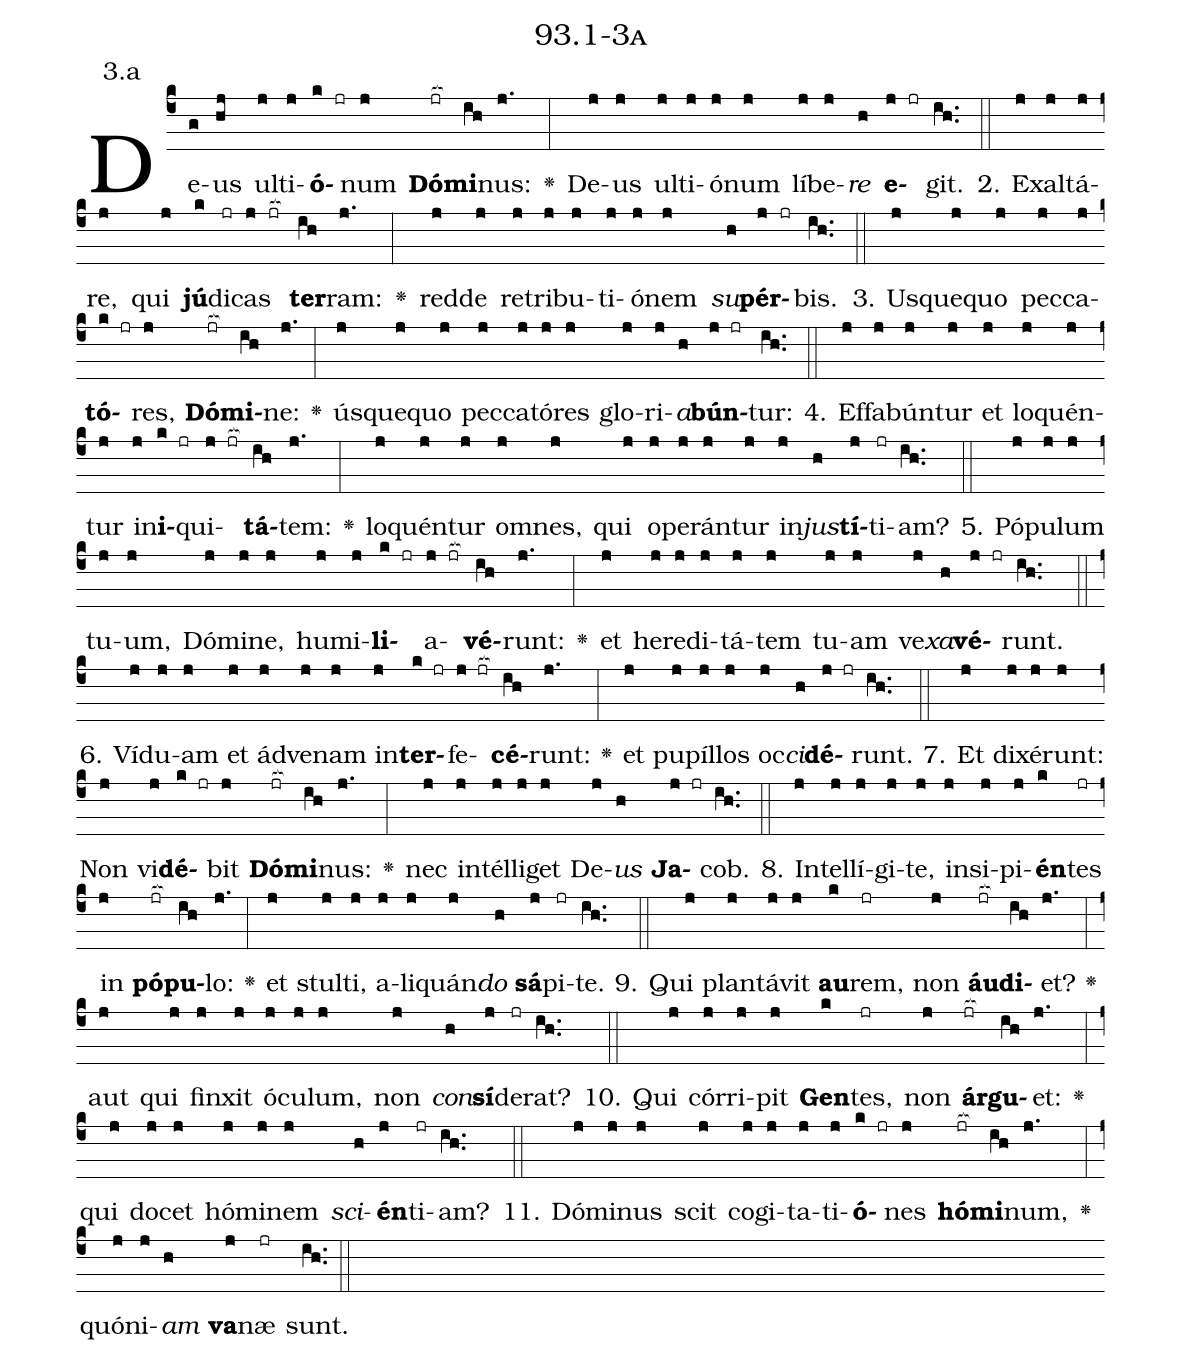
name: 93.1-3a;
annotation: 3.a;
%%
(c4)De(g)us(hj) ul(j)ti(j)<b>ó</b>(k jr)num(j) <b>Dó</b>(jr[ocb:1{])<b>mi</b>(ih[ocb:0}])nus:(j.) <v>\greheightstar</v>(:) De(j)us(j) ul(j)ti(j)ó(j)num(j) lí(j)be(j)<i>re</i>(h) <b>e</b>(j jr)git.(ih..) (::)
2. Ex(j)al(j)tá(j)re,(j) qui(j) <b>jú</b>(k)di(jr)cas(j jr[ocb:1{]) <b>ter</b>(ih[ocb:0}])ram:(j.) <v>\greheightstar</v>(:) red(j)de(j) re(j)tri(j)bu(j)ti(j)ó(j)nem(j) <i>su</i>(h)<b>pér</b>(j jr)bis.(ih..) (::)
3. Us(j)que(j)quo(j) pec(j)ca(j)<b>tó</b>(k jr)res,(j) <b>Dó</b>(jr[ocb:1{])<b>mi</b>(ih[ocb:0}])ne:(j.) <v>\greheightstar</v>(:) ús(j)que(j)quo(j) pec(j)ca(j)tó(j)res(j) glo(j)ri(j)<i>a</i>(h)<b>bún</b>(j jr)tur:(ih..) (::)
4. Ef(j)fa(j)bún(j)tur(j) et(j) lo(j)quén(j)tur(j) in(j)<b>i</b>(k jr)qui(j jr[ocb:1{])<b>tá</b>(ih[ocb:0}])tem:(j.) <v>\greheightstar</v>(:) lo(j)quén(j)tur(j) om(j)nes,(j) qui(j) o(j)pe(j)rán(j)tur(j) in(j)<i>jus</i>(h)<b>tí</b>(j)ti(jr)am?(ih..) (::)
5. Pó(j)pu(j)lum(j) tu(j)um,(j) Dó(j)mi(j)ne,(j) hu(j)mi(j)<b>li</b>(k jr)a(j jr[ocb:1{])<b>vé</b>(ih[ocb:0}])runt:(j.) <v>\greheightstar</v>(:) et(j) he(j)re(j)di(j)tá(j)tem(j) tu(j)am(j) ve(j)<i>xa</i>(h)<b>vé</b>(j jr)runt.(ih..) (::)
6. Ví(j)du(j)am(j) et(j) ád(j)ve(j)nam(j) in(j)<b>ter</b>(k jr)fe(j jr[ocb:1{])<b>cé</b>(ih[ocb:0}])runt:(j.) <v>\greheightstar</v>(:) et(j) pu(j)píl(j)los(j) oc(j)<i>ci</i>(h)<b>dé</b>(j jr)runt.(ih..) (::)
7. Et(j) di(j)xé(j)runt:(j) Non(j) vi(j)<b>dé</b>(k jr)bit(j) <b>Dó</b>(jr[ocb:1{])<b>mi</b>(ih[ocb:0}])nus:(j.) <v>\greheightstar</v>(:) nec(j) in(j)tél(j)li(j)get(j) De(j)<i>us</i>(h) <b>Ja</b>(j jr)cob.(ih..) (::)
8. In(j)tel(j)lí(j)gi(j)te,(j) in(j)si(j)pi(j)<b>én</b>(k)tes(jr) in(j) <b>pó</b>(jr[ocb:1{])<b>pu</b>(ih[ocb:0}])lo:(j.) <v>\greheightstar</v>(:) et(j) stul(j)ti,(j) a(j)li(j)quán(j)<i>do</i>(h) <b>sá</b>(j)pi(jr)te.(ih..) (::)
9. Qui(j) plan(j)tá(j)vit(j) <b>au</b>(k)rem,(jr) non(j) <b>áu</b>(jr[ocb:1{])<b>di</b>(ih[ocb:0}])et?(j.) <v>\greheightstar</v>(:) aut(j) qui(j) fin(j)xit(j) ó(j)cu(j)lum,(j) non(j) <i>con</i>(h)<b>sí</b>(j)de(jr)rat?(ih..) (::)
10. Qui(j) cór(j)ri(j)pit(j) <b>Gen</b>(k)tes,(jr) non(j) <b>ár</b>(jr[ocb:1{])<b>gu</b>(ih[ocb:0}])et:(j.) <v>\greheightstar</v>(:) qui(j) do(j)cet(j) hó(j)mi(j)nem(j) <i>sci</i>(h)<b>én</b>(j)ti(jr)am?(ih..) (::)
11. Dó(j)mi(j)nus(j) scit(j) co(j)gi(j)ta(j)ti(j)<b>ó</b>(k jr)nes(j) <b>hó</b>(jr[ocb:1{])<b>mi</b>(ih[ocb:0}])num,(j.) <v>\greheightstar</v>(:) quón(j)i(j)<i>am</i>(h) <b>va</b>(j)næ(jr) sunt.(ih..) (::)
